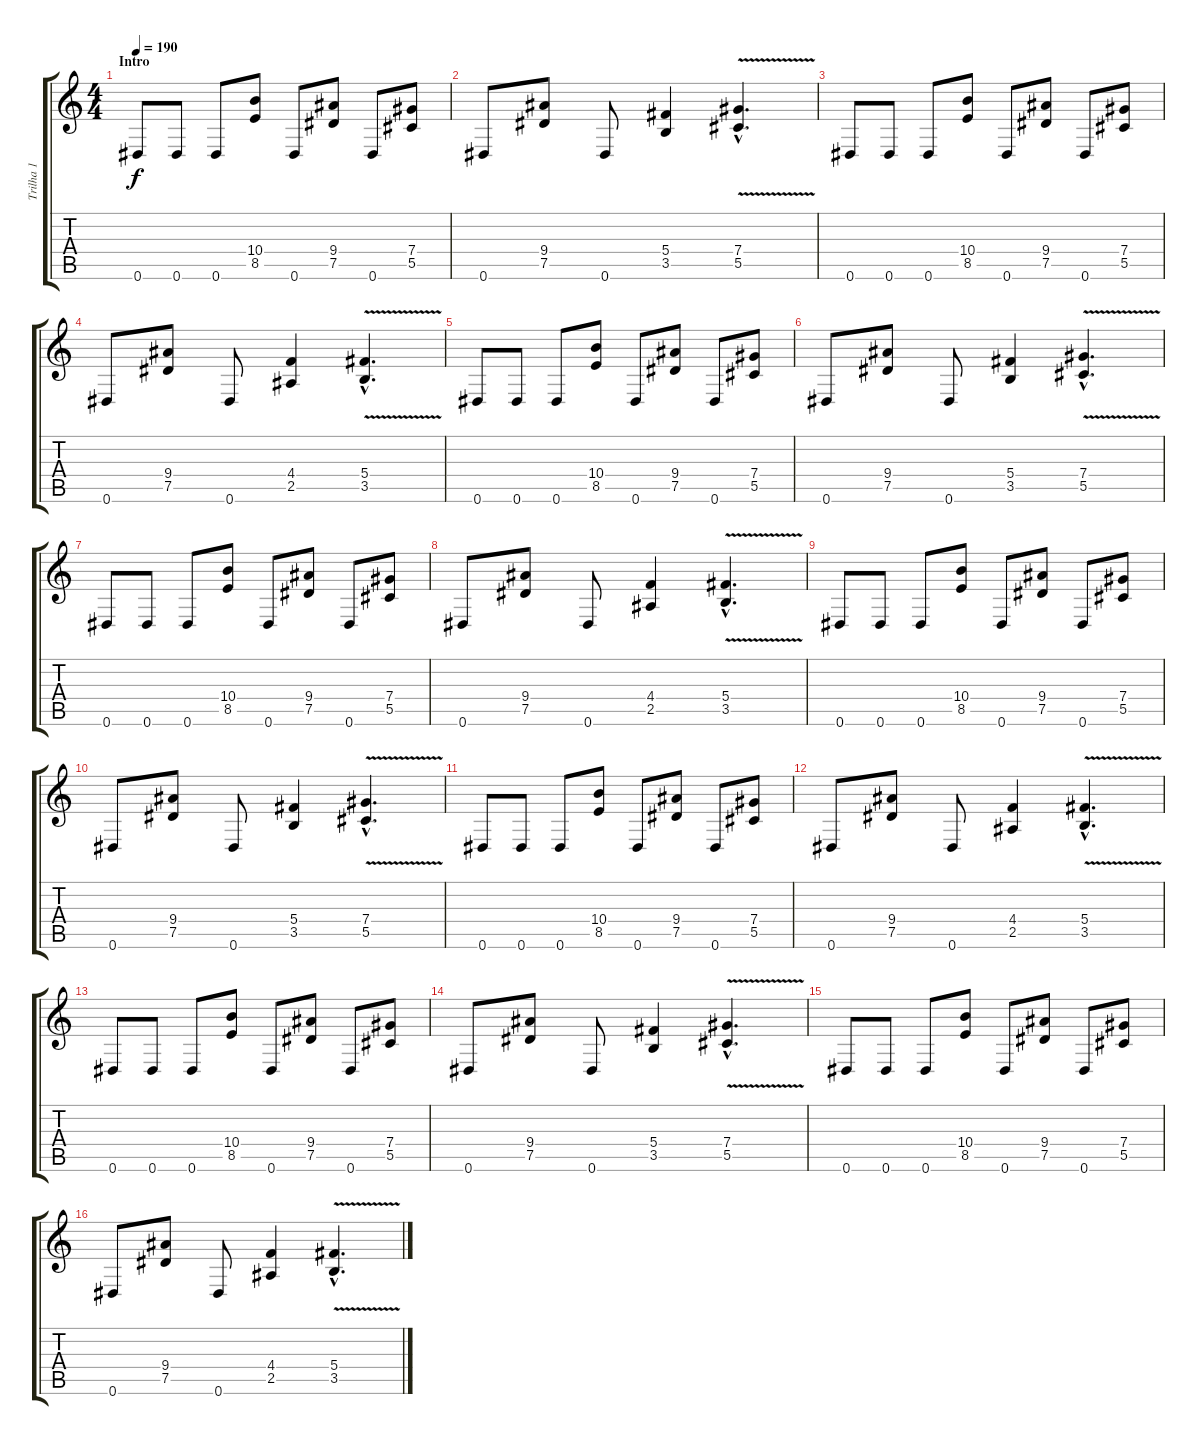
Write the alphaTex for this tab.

\track ("Trilha 1" "Trilha 1") {instrument distortionguitar}
\staff {score tabs}
\tuning (Eb4 Bb3 Gb3 Db3 Ab2 Eb2) {hide}
\ts (4 4)
\section ("" "Intro")
\tempo 190
\clef g2
\ks c
0.6.8{dy f instrument distortionguitar} 0.6.8 0.6.8 (10.4 8.5).8 0.6.8 (9.4 7.5).8 0.6.8 (7.4 5.5).8 |
0.6.8 (9.4 7.5).8 0.6.8 (5.4 3.5).4 (7.4{v hac} 5.5{hac}).4{d} |
0.6.8 0.6.8 0.6.8 (10.4 8.5).8 0.6.8 (9.4 7.5).8 0.6.8 (7.4 5.5).8 |
0.6.8 (9.4 7.5).8 0.6.8 (4.4 2.5).4 (5.4{v hac} 3.5{hac}).4{d} |
0.6.8 0.6.8 0.6.8 (10.4 8.5).8 0.6.8 (9.4 7.5).8 0.6.8 (7.4 5.5).8 |
0.6.8 (9.4 7.5).8 0.6.8 (5.4 3.5).4 (7.4{v hac} 5.5{hac}).4{d} |
0.6.8 0.6.8 0.6.8 (10.4 8.5).8 0.6.8 (9.4 7.5).8 0.6.8 (7.4 5.5).8 |
0.6.8 (9.4 7.5).8 0.6.8 (4.4 2.5).4 (5.4{v hac} 3.5{hac}).4{d} |
0.6.8 0.6.8 0.6.8 (10.4 8.5).8 0.6.8 (9.4 7.5).8 0.6.8 (7.4 5.5).8 |
0.6.8 (9.4 7.5).8 0.6.8 (5.4 3.5).4 (7.4{v hac} 5.5{hac}).4{d} |
0.6.8 0.6.8 0.6.8 (10.4 8.5).8 0.6.8 (9.4 7.5).8 0.6.8 (7.4 5.5).8 |
0.6.8 (9.4 7.5).8 0.6.8 (4.4 2.5).4 (5.4{v hac} 3.5{hac}).4{d} |
0.6.8 0.6.8 0.6.8 (10.4 8.5).8 0.6.8 (9.4 7.5).8 0.6.8 (7.4 5.5).8 |
0.6.8 (9.4 7.5).8 0.6.8 (5.4 3.5).4 (7.4{v hac} 5.5{hac}).4{d} |
0.6.8 0.6.8 0.6.8 (10.4 8.5).8 0.6.8 (9.4 7.5).8 0.6.8 (7.4 5.5).8 |
0.6.8 (9.4 7.5).8 0.6.8 (4.4 2.5).4 (5.4{v hac} 3.5{hac}).4{d}
